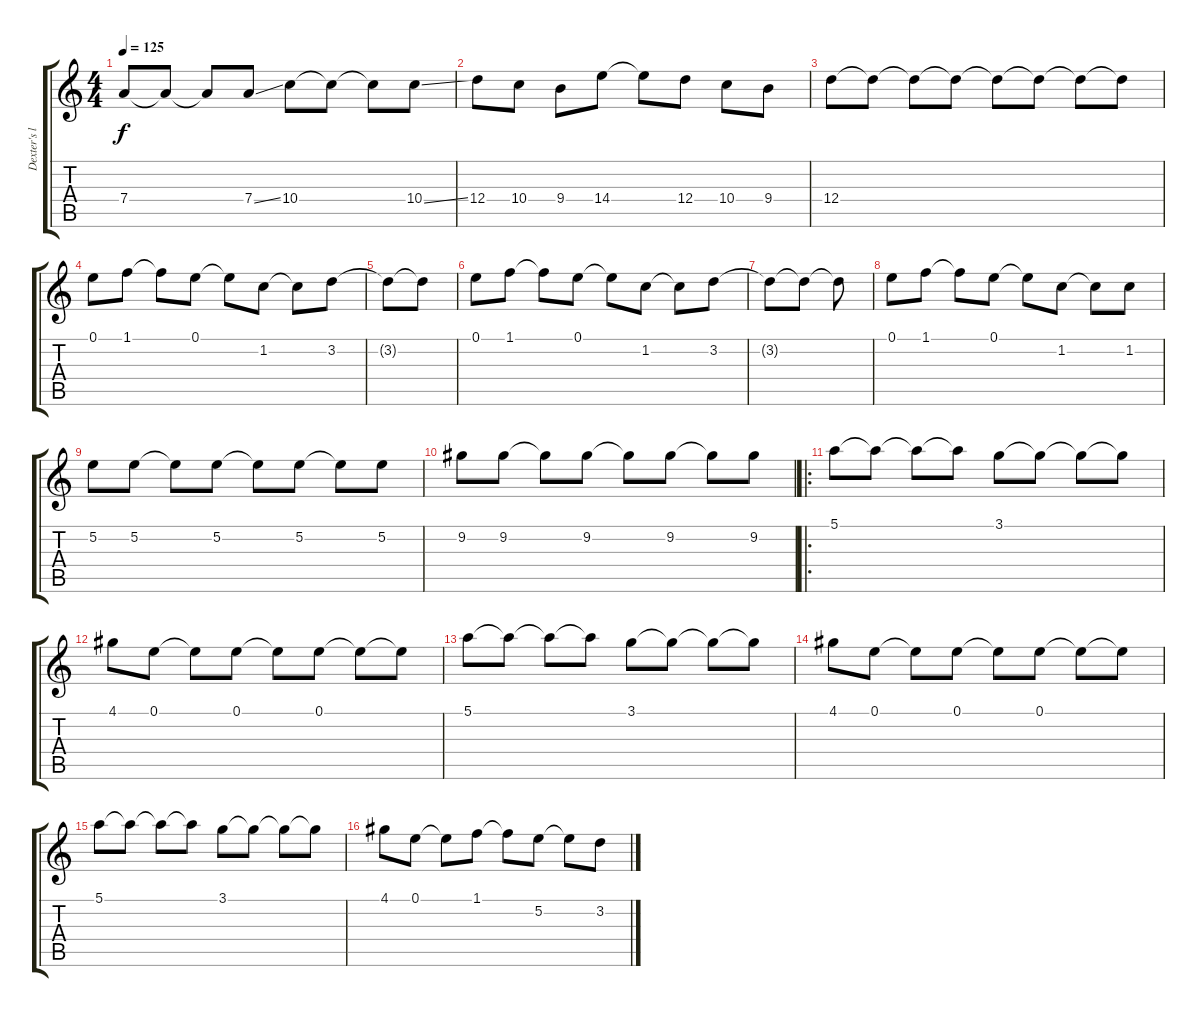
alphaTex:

\track ("Dexter's lyrics" "Dexter's l") {instrument acousticbass}
\staff {score tabs}
\tuning (E4 B3 G3 D3 A2 E2) {hide}
\ts (4 4)
\tempo 125
\clef g2
\ks c
7.4.8{dy f} 7.4{t}.8 7.4{t}.8 7.4{ss}.8 10.4.8 10.4{t}.8 10.4{t}.8 10.4{ss}.8 |
12.4.8 10.4.8 9.4.8 14.4.8 14.4{t}.8 12.4.8 10.4.8 9.4.8 |
12.4.8 12.4{t}.8 12.4{t}.8 12.4{t}.8 12.4{t}.8 12.4{t}.8 12.4{t}.8 12.4{t}.8 |
0.1.8{volume 16 instrument acousticbass} 1.1.8 1.1{t}.8 0.1.8 0.1{t}.8 1.2.8 1.2{t}.8 3.2.8 |
3.2{t}.8 3.2{t}.8 |
0.1.8 1.1.8 1.1{t}.8 0.1.8 0.1{t}.8 1.2.8 1.2{t}.8 3.2.8 |
3.2{t}.8 3.2{t}.8 3.2{t}.8 |
0.1.8 1.1.8 1.1{t}.8 0.1.8 0.1{t}.8 1.2.8 1.2{t}.8 1.2.8 |
5.2.8 5.2.8 5.2{t}.8 5.2.8 5.2{t}.8 5.2.8 5.2{t}.8 5.2.8 |
9.2.8 9.2.8 9.2{t}.8 9.2.8 9.2{t}.8 9.2.8 9.2{t}.8 9.2.8 |
\ro
5.1.8 5.1{t}.8 5.1{t}.8 5.1{t}.8 3.1.8 3.1{t}.8 3.1{t}.8 3.1{t}.8 |
4.1.8 0.1.8 0.1{t}.8 0.1.8 0.1{t}.8 0.1.8 0.1{t}.8 0.1{t}.8 |
5.1.8 5.1{t}.8 5.1{t}.8 5.1{t}.8 3.1.8 3.1{t}.8 3.1{t}.8 3.1{t}.8 |
4.1.8 0.1.8 0.1{t}.8 0.1.8 0.1{t}.8 0.1.8 0.1{t}.8 0.1{t}.8 |
5.1.8 5.1{t}.8 5.1{t}.8 5.1{t}.8 3.1.8 3.1{t}.8 3.1{t}.8 3.1{t}.8 |
4.1.8 0.1.8 0.1{t}.8 1.1.8 1.1{t}.8 5.2.8 5.2{t}.8 3.2.8
